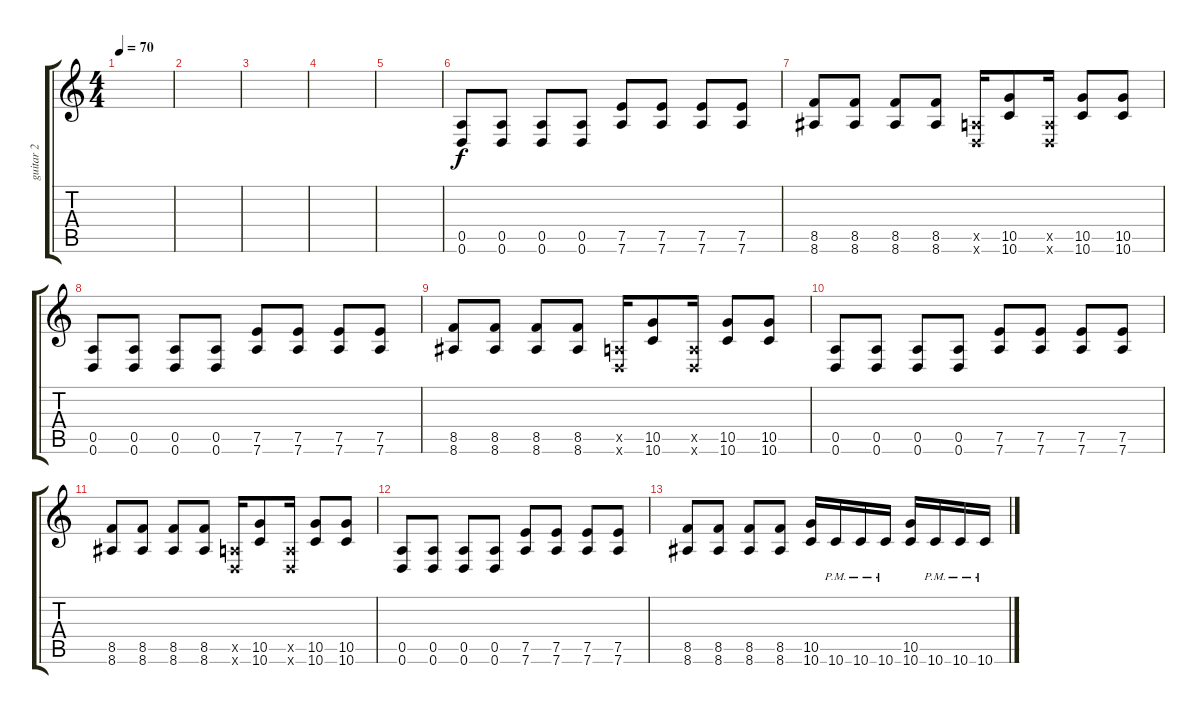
\track ("guitar 2" "guitar 2") {instrument distortionguitar}
\staff {score tabs}
\tuning (E4 B3 G3 D3 A2 D2) {hide}
\ts (4 4)
\tempo 70
\clef g2
\ks c
|
|
|
|
|
(0.5 0.6).8 (0.5 0.6).8 (0.5 0.6).8 (0.5 0.6).8 (7.5 7.6).8 (7.5 7.6).8 (7.5 7.6).8 (7.5 7.6).8 |
(8.5 8.6).8 (8.5 8.6).8 (8.5 8.6).8 (8.5 8.6).8 (0.5{x} 0.6{x}).16 (10.5 10.6).8 (0.5{x} 0.6{x}).16 (10.5 10.6).8 (10.5 10.6).8 |
(0.5 0.6).8 (0.5 0.6).8 (0.5 0.6).8 (0.5 0.6).8 (7.5 7.6).8 (7.5 7.6).8 (7.5 7.6).8 (7.5 7.6).8 |
(8.5 8.6).8 (8.5 8.6).8 (8.5 8.6).8 (8.5 8.6).8 (0.5{x} 0.6{x}).16 (10.5 10.6).8 (0.5{x} 0.6{x}).16 (10.5 10.6).8 (10.5 10.6).8 |
(0.5 0.6).8 (0.5 0.6).8 (0.5 0.6).8 (0.5 0.6).8 (7.5 7.6).8 (7.5 7.6).8 (7.5 7.6).8 (7.5 7.6).8 |
(8.5 8.6).8 (8.5 8.6).8 (8.5 8.6).8 (8.5 8.6).8 (0.5{x} 0.6{x}).16 (10.5 10.6).8 (0.5{x} 0.6{x}).16 (10.5 10.6).8 (10.5 10.6).8 |
(0.5 0.6).8 (0.5 0.6).8 (0.5 0.6).8 (0.5 0.6).8 (7.5 7.6).8 (7.5 7.6).8 (7.5 7.6).8 (7.5 7.6).8 |
(8.5 8.6).8 (8.5 8.6).8 (8.5 8.6).8 (8.5 8.6).8 (10.5 10.6).16 10.6{pm}.16 10.6{pm}.16 10.6{pm}.16 (10.5 10.6).16 10.6{pm}.16 10.6{pm}.16 10.6{pm}.16
